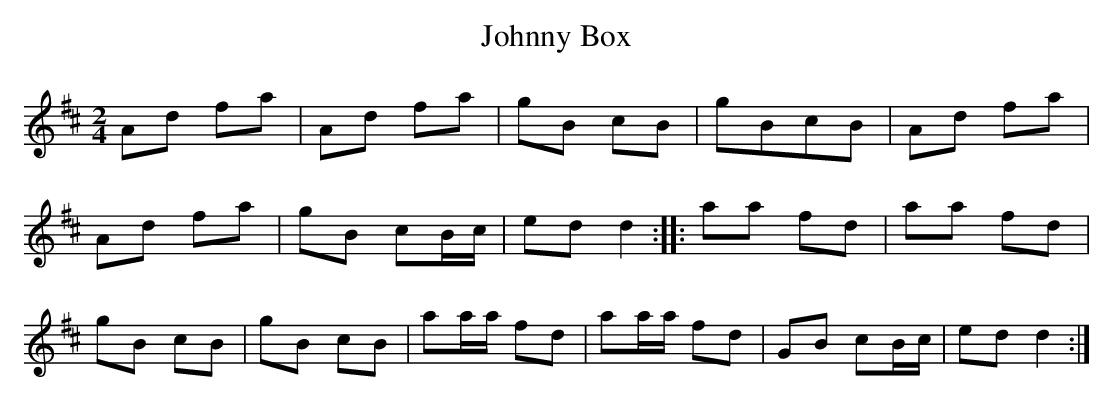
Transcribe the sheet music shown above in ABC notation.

X:1
T:Johnny Box
M:2/4
L:1/8
K:D
Ad fa|Ad fa|gB cB|gBcB|Ad fa|
Ad fa|gB cB/c/|ed d2::aa fd|aa fd|
gB cB|gB cB|aa/a/ fd|aa/a/ fd|GB cB/c/|ed d2:|]
